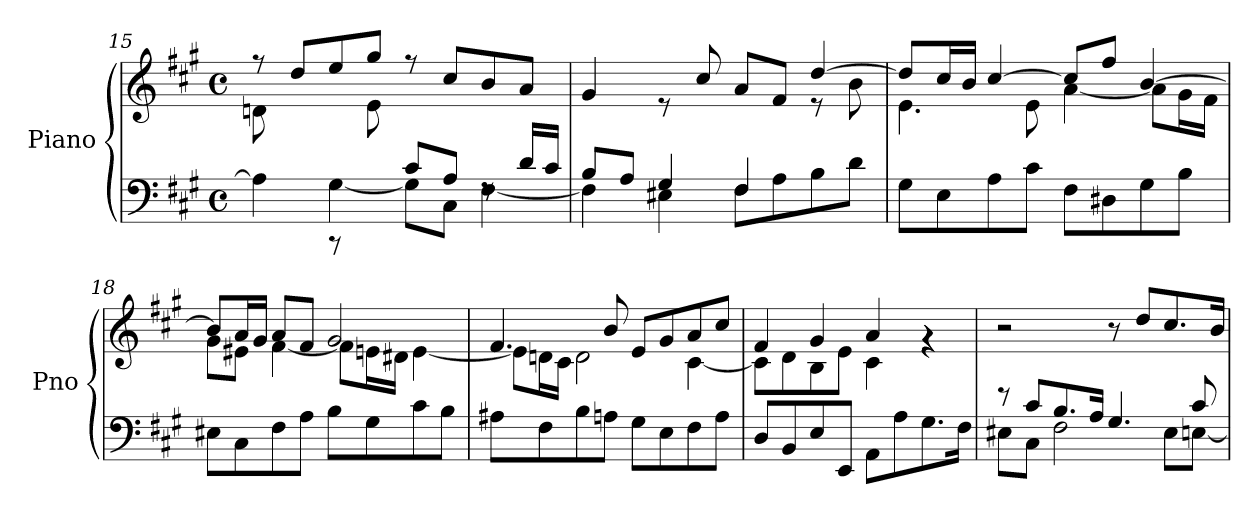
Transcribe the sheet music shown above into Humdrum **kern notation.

**kern	**kern
*part1	*part1
*staff2	*staff1
*I"Piano	*
*I'Pno	*
*clefF4	*clefG2
*k[f#c#g#]	*k[f#c#g#]
*M4/4	*M4/4
*met(c)	*met(c)
=15	=15
*^	*^
8ryy	4A\]	8rff	8dn\L
8B/J	.	8dd/L	4ryy
8rCC	[4G#\	8ee/	.
8ryy	.	8gg#/J	8e\
8c#/L	8G#\L]	8rff	2ryy
8A/J	8C#\J	8cc#/L	.
8rF	[4F#\	8b/	.
16d/LL	.	8a/J	.
16c#/JJ	.	.	.
=16	=16	=16	=16
8B/L	4F#\]	4g#/	2.ryy
8A/J	.	.	.
4G#/	4E#X\	8re	.
.	.	8cc#/	.
4F#/	8F#\L	8a/L	.
.	8A\	8f#/J	.
4ryy	8B\	[4dd/	8r
.	8d\J	.	8b\
*v	*v	*	*
=17	=17	=17
8G#\L	8dd/L]	4.e\
8E\	16cc#/L	.
.	16b/JJ	.
8A\	[4cc#/	.
8c#\J	.	8e\
8F#\L	8cc#/L]	[4a\
8D#X\	8ff#/J	.
8G#\	[4b/	8a\L]
8B\J	.	16g#\L
.	.	16f#\JJ
!!LO:PB:g=z	!!
=18	=18	=18
8E#X\L	8b/L]	8g#\L
8C#\	16a/L	8e#X\J
.	16g#/JJ	.
8F#\	8a/L	[4f#\
8A\J	8f#/J	.
8B\L	2g#/	8f#\L]
8G#\	.	16en\L
.	.	16d#X\JJ
8c#\	.	[4e\
8B\J	.	.
=19	=19	=19
8A#X\L	4.f#/	8e\L]
8F#\	.	16dn\L
.	.	16c#\JJ
8B\	.	2d\
8An\J	8b/	.
8G#\L	8e/L	.
8E\	8g#/	.
8F#\	8a/	[4c#\
8A\J	8cc#/J	.
=20	=20	=20
8D/L	4f#/	8c#\L]
8BB/	.	8d\
8E/	4g#/	8B\
8EE/J	.	8e\J
8AA\L	4a/	4c#\
8A\	.	.
8.G#\	4rg	4rg
16F#\Jk	.	.
*	*v	*v
=21	=21
*^	*
8r	8E#X\L	2r
8c#/L	8C#\J	.
8.B/	2F#\	.
16A/Jk	.	.
4.G#/	.	8r
.	.	8dd/L
.	8E#\L	8.cc#/
8c#/	[8En\J	.
.	.	16b/Jk
*v	*v	*
=	=
*-	*-
